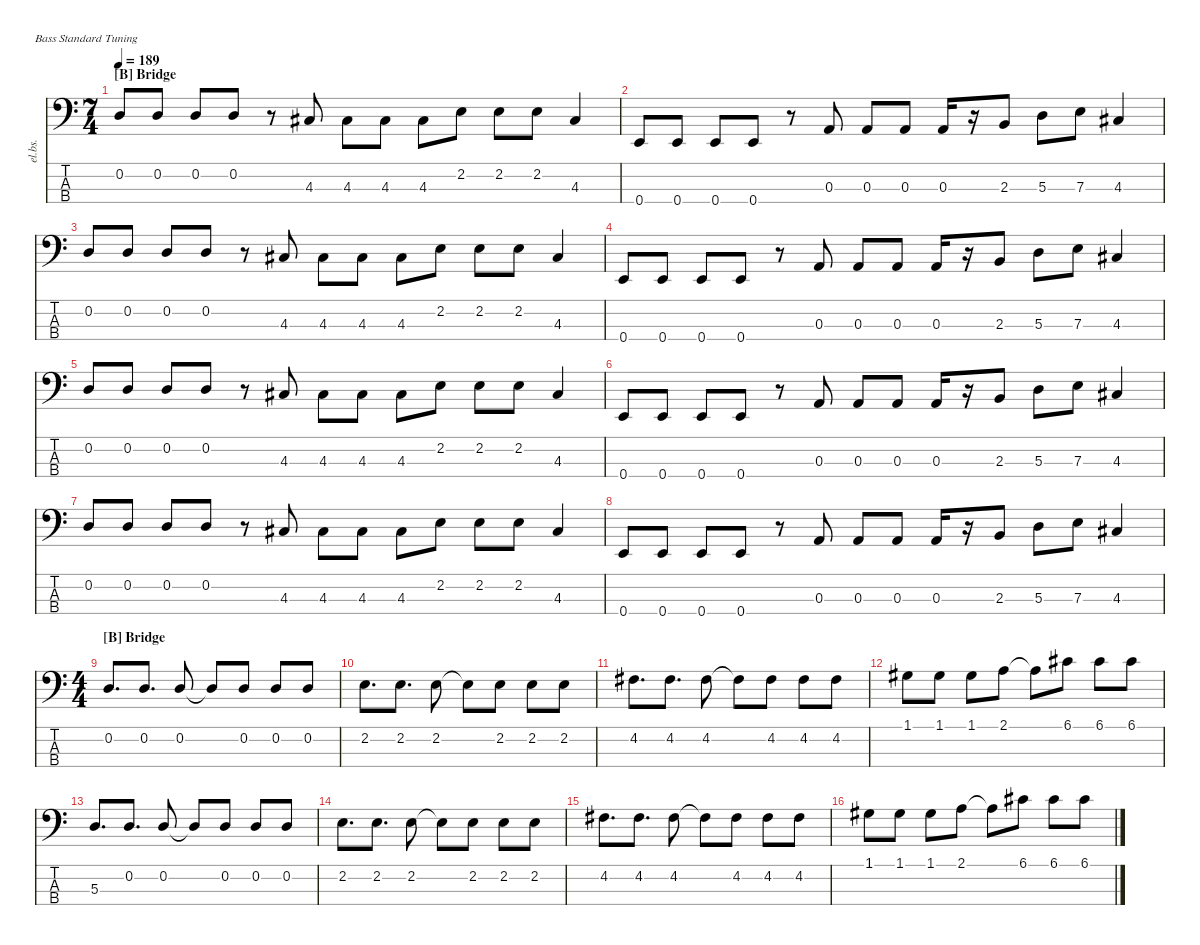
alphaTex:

\defaultSystemsLayout 4
\hideDynamics
\bracketExtendMode nobrackets
\track ("Ba_MODO" "el.bs.") {instrument electricbassfinger}
\staff {score tabs}
\tuning (G2 D2 A1 E1)
\ts (7 4)
\section ("B" "Bridge")
\tempo 189
\clef f4
\ks aminor
0.2.8{dy ff beam Up} 0.2.8{beam Up} 0.2.8{beam Up} 0.2.8{beam Up} r.8{beam Up} 4.3{acc #}.8{beam Up} 4.3{acc #}.8{beam Down} 4.3{acc #}.8{beam Down} 4.3{acc #}.8{beam Down} 2.2.8{beam Down} 2.2.8{beam Down} 2.2.8{beam Down} 4.3{acc #}.4{beam Up} |
0.4.8{beam Up} 0.4.8{beam Up} 0.4.8{beam Up} 0.4.8{beam Up} r.8{beam Up} 0.3.8{beam Up} 0.3.8{beam Up} 0.3.8{beam Up} 0.3.16{beam Up} r.16{beam Up} 2.3.8{beam Up} 5.3.8{beam Down} 7.3.8{beam Down} 4.3{acc #}.4{beam Up} |
0.2.8{beam Up} 0.2.8{beam Up} 0.2.8{beam Up} 0.2.8{beam Up} r.8{beam Up} 4.3{acc #}.8{beam Up} 4.3{acc #}.8{beam Down} 4.3{acc #}.8{beam Down} 4.3{acc #}.8{beam Down} 2.2.8{beam Down} 2.2.8{beam Down} 2.2.8{beam Down} 4.3{acc #}.4{beam Up} |
0.4.8{beam Up} 0.4.8{beam Up} 0.4.8{beam Up} 0.4.8{beam Up} r.8{beam Up} 0.3.8{beam Up} 0.3.8{beam Up} 0.3.8{beam Up} 0.3.16{beam Up} r.16{beam Up} 2.3.8{beam Up} 5.3.8{beam Down} 7.3.8{beam Down} 4.3{acc #}.4{dy fff beam Up} |
0.2.8{dy ff beam Up} 0.2.8{beam Up} 0.2.8{beam Up} 0.2.8{beam Up} r.8{beam Up} 4.3{acc #}.8{beam Up} 4.3{acc #}.8{beam Down} 4.3{acc #}.8{beam Down} 4.3{acc #}.8{beam Down} 2.2.8{beam Down} 2.2.8{beam Down} 2.2.8{beam Down} 4.3{acc #}.4{beam Up} |
0.4.8{beam Up} 0.4.8{beam Up} 0.4.8{beam Up} 0.4.8{beam Up} r.8{beam Up} 0.3.8{beam Up} 0.3.8{beam Up} 0.3.8{beam Up} 0.3.16{beam Up} r.16{beam Up} 2.3.8{beam Up} 5.3.8{beam Down} 7.3.8{beam Down} 4.3{acc #}.4{beam Up} |
0.2.8{beam Up} 0.2.8{beam Up} 0.2.8{beam Up} 0.2.8{beam Up} r.8{beam Up} 4.3{acc #}.8{beam Up} 4.3{acc #}.8{beam Down} 4.3{acc #}.8{beam Down} 4.3{acc #}.8{beam Down} 2.2.8{beam Down} 2.2.8{beam Down} 2.2.8{beam Down} 4.3{acc #}.4{beam Up} |
0.4.8{beam Up} 0.4.8{beam Up} 0.4.8{beam Up} 0.4.8{beam Up} r.8{beam Up} 0.3.8{beam Up} 0.3.8{beam Up} 0.3.8{beam Up} 0.3.16{beam Up} r.16{beam Up} 2.3.8{beam Up} 5.3.8{beam Down} 7.3.8{beam Down} 4.3{acc #}.4{beam Up} |
\ts (4 4)
\section ("B" "Bridge")
0.2.8{d beam Up} 0.2.8{d beam Up} 0.2.8{beam Up} 0.2{t}.8{beam Up} 0.2.8{beam Up} 0.2.8{beam Up} 0.2.8{beam Up} |
2.2.8{d beam Down} 2.2.8{d beam Down} 2.2.8{beam Down} 2.2{t}.8{beam Down} 2.2.8{beam Down} 2.2.8{beam Down} 2.2.8{beam Down} |
4.2{acc #}.8{d beam Down} 4.2{acc #}.8{d beam Down} 4.2{acc #}.8{beam Down} 4.2{t acc #}.8{beam Down} 4.2{acc #}.8{beam Down} 4.2{acc #}.8{beam Down} 4.2{acc #}.8{beam Down} |
1.1{acc #}.8{beam Down} 1.1{acc #}.8{beam Down} 1.1{acc #}.8{beam Down} 2.1.8{beam Down} 2.1{t}.8{beam Down} 6.1{acc #}.8{beam Down} 6.1{acc #}.8{beam Down} 6.1{acc #}.8{beam Down} |
5.3.8{d beam Up} 0.2.8{d beam Up} 0.2.8{beam Up} 0.2{t}.8{beam Up} 0.2.8{beam Up} 0.2.8{beam Up} 0.2.8{beam Up} |
2.2.8{d beam Down} 2.2.8{d beam Down} 2.2.8{beam Down} 2.2{t}.8{beam Down} 2.2.8{beam Down} 2.2.8{beam Down} 2.2.8{beam Down} |
4.2{acc #}.8{d beam Down} 4.2{acc #}.8{d beam Down} 4.2{acc #}.8{beam Down} 4.2{t acc #}.8{beam Down} 4.2{acc #}.8{beam Down} 4.2{acc #}.8{beam Down} 4.2{acc #}.8{beam Down} |
1.1{acc #}.8{beam Down} 1.1{acc #}.8{beam Down} 1.1{acc #}.8{beam Down} 2.1.8{beam Down} 2.1{t}.8{beam Down} 6.1{acc #}.8{beam Down} 6.1{acc #}.8{beam Down} 6.1{acc #}.8{beam Down}
